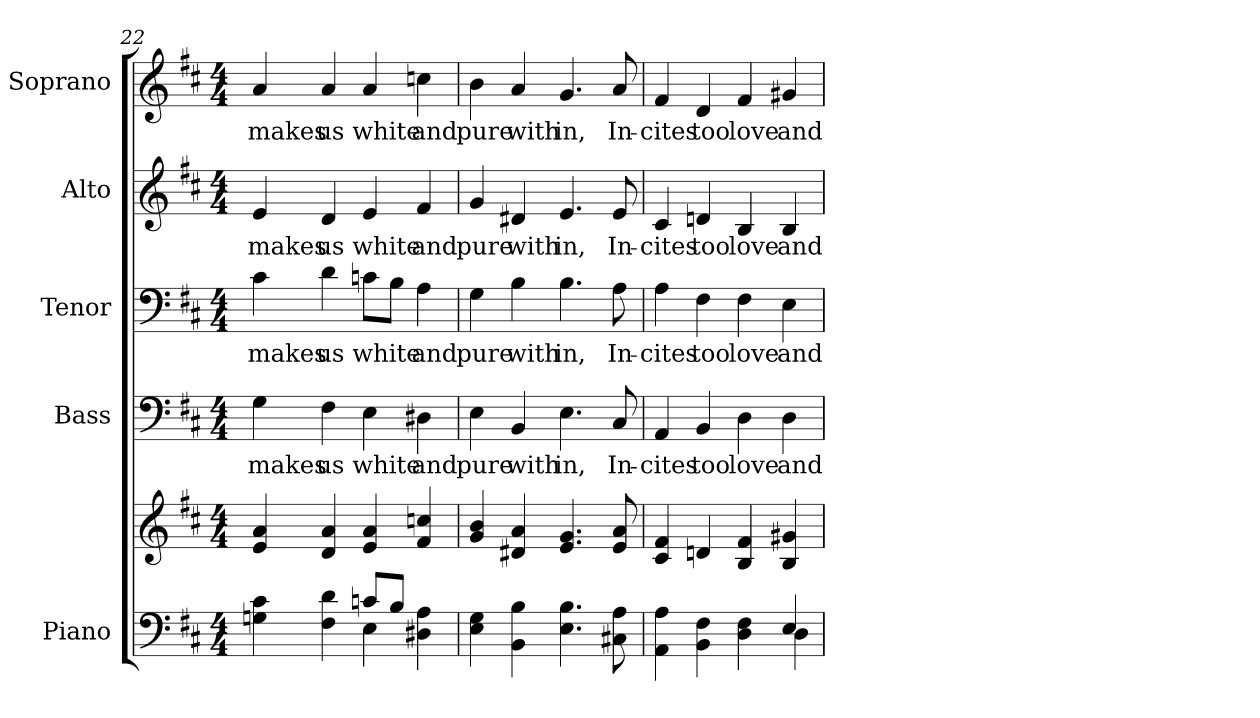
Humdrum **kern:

**kern	**kern	**kern	**text	**kern	**text	**kern	**text	**kern	**text
*part5	*part5	*part4	*part4	*part3	*part3	*part2	*part2	*part1	*part1
*staff6	*staff5	*staff4	*staff4	*staff3	*staff3	*staff2	*staff2	*staff1	*staff1
*I"Piano	*	*I"Bass	*	*I"Tenor	*	*I"Alto	*	*I"Soprano	*
*I'Pno.	*	*I'B.	*	*I'T.	*	*I'A.	*	*I'S.	*
!!LO:PB:g=z
*clefF4	*clefG2	*clefF4	*	*clefF4	*	*clefG2	*	*clefG2	*
*k[f#c#]	*k[f#c#]	*k[f#c#]	*	*k[f#c#]	*	*k[f#c#]	*	*k[f#c#]	*
*D:	*D:	*D:	*	*D:	*	*D:	*	*D:	*
*M4/4	*M4/4	*M4/4	*	*M4/4	*	*M4/4	*	*M4/4	*
=22	=22	=22	=22	=22	=22	=22	=22	=22	=22
*^	*	*	*	*	*	*	*	*	*
!	!	!	!	!LO:LY:b:color=#000000	!	!	!	!	!	!
!	!	!	!	!	!	!LO:LY:b:color=#000000	!	!	!	!
!	!	!	!	!	!	!	!	!LO:LY:b:color=#000000	!	!
!	!	!	!	!	!	!	!	!	!	!LO:LY:b:color=#000000
4Gni\ 4c#i	2ryy	4ei/ 4ai	4Gi\	makes	4c#i\	makes	4ei/	makes	4ai/	makes
!	!	!	!	!LO:LY:b:color=#000000	!	!	!	!	!	!
!	!	!	!	!	!	!LO:LY:b:color=#000000	!	!	!	!
!	!	!	!	!	!	!	!	!LO:LY:b:color=#000000	!	!
!	!	!	!	!	!	!	!	!	!	!LO:LY:b:color=#000000
4F#i\ 4di	.	4di/ 4ai	4F#i\	us	4di\	us	4di/	us	4ai/	us
!	!	!	!	!LO:LY:b:color=#000000	!	!	!	!	!	!
!	!	!	!	!	!	!LO:LY:b:color=#000000	!	!	!	!
!	!	!	!	!	!	!	!	!LO:LY:b:color=#000000	!	!
!	!	!	!	!	!	!	!	!	!	!LO:LY:b:color=#000000
8cni/L	4Ei\	4ei/ 4ai	4Ei\	white	8cni\L	white	4ei/	white	4ai/	white
8Bi/J	.	.	.	.	8Bi\J	.	.	.	.	.
!	!	!	!	!LO:LY:b:color=#000000	!	!	!	!	!	!
!	!	!	!	!	!	!LO:LY:b:color=#000000	!	!	!	!
!	!	!	!	!	!	!	!	!LO:LY:b:color=#000000	!	!
!	!	!	!	!	!	!	!	!	!	!LO:LY:b:color=#000000
4D#Xi\ 4Ai	4ryy	4f#i/ 4ccni	4D#Xi\	and	4Ai\	and	4f#i/	and	4ccni\	and
*v	*v	*	*	*	*	*	*	*	*	*
=23	=23	=23	=23	=23	=23	=23	=23	=23	=23
*^	*	*	*	*	*	*	*	*	*
!	!	!	!	!LO:LY:b:color=#000000	!	!	!	!	!	!
*v	*v	*	*	*	*	*	*	*	*	*
*^	*	*	*	*	*	*	*	*	*
!	!	!	!	!	!	!LO:LY:b:color=#000000	!	!	!	!
*v	*v	*	*	*	*	*	*	*	*	*
*^	*	*	*	*	*	*	*	*	*
!	!	!	!	!	!	!	!	!LO:LY:b:color=#000000	!	!
*v	*v	*	*	*	*	*	*	*	*	*
*^	*	*	*	*	*	*	*	*	*
!	!	!	!	!	!	!	!	!	!	!LO:LY:b:color=#000000
*v	*v	*	*	*	*	*	*	*	*	*
4Ei\ 4Gi	4gi/ 4bi	4Ei\	pure	4Gi\	pure	4gi/	pure	4bi\	pure
!	!	!	!LO:LY:b:color=#000000	!	!	!	!	!	!
!	!	!	!	!	!LO:LY:b:color=#000000	!	!	!	!
!	!	!	!	!	!	!	!LO:LY:b:color=#000000	!	!
!	!	!	!	!	!	!	!	!	!LO:LY:b:color=#000000
4BBi\ 4Bi	4d#Xi/ 4ai	4BBi/	with	4Bi\	with	4d#Xi/	with	4ai/	with
!	!	!	!LO:LY:b:color=#000000	!	!	!	!	!	!
!	!	!	!	!	!LO:LY:b:color=#000000	!	!	!	!
!	!	!	!	!	!	!	!LO:LY:b:color=#000000	!	!
!	!	!	!	!	!	!	!	!	!LO:LY:b:color=#000000
4.Ei\ 4.Bi	4.ei/ 4.gi	4.Ei\	in,	4.Bi\	in,	4.ei/	in,	4.gi/	in,
!	!	!	!LO:LY:b:color=#000000	!	!	!	!	!	!
!	!	!	!	!	!LO:LY:b:color=#000000	!	!	!	!
!	!	!	!	!	!	!	!LO:LY:b:color=#000000	!	!
!	!	!	!	!	!	!	!	!	!LO:LY:b:color=#000000
8C#Xi\ 8Ai	8ei/ 8ai	8C#i/	In-	8Ai\	In-	8ei/	In-	8ai/	In-
!!LO:PB:g=z
=24	=24	=24	=24	=24	=24	=24	=24	=24	=24
*^	*	*	*	*	*	*	*	*	*
!	!	!	!	!LO:LY:b:color=#000000	!	!	!	!	!	!
!	!	!	!	!	!	!LO:LY:b:color=#000000	!	!	!	!
!	!	!	!	!	!	!	!	!LO:LY:b:color=#000000	!	!
!	!	!	!	!	!	!	!	!	!	!LO:LY:b:color=#000000
4AAi\ 4Ai	2ryy	4c#i/ 4f#i	4AAi/	-cites	4Ai\	-cites	4c#i/	-cites	4f#i/	-cites
!	!	!	!	!LO:LY:b:color=#000000	!	!	!	!	!	!
!	!	!	!	!	!	!LO:LY:b:color=#000000	!	!	!	!
!	!	!	!	!	!	!	!	!LO:LY:b:color=#000000	!	!
!	!	!	!	!	!	!	!	!	!	!LO:LY:b:color=#000000
4BBi\ 4F#i	.	4dni/	4BBi/	too	4F#i\	too	4dni/	too	4di/	too
!	!	!	!	!LO:LY:b:color=#000000	!	!	!	!	!	!
!	!	!	!	!	!	!LO:LY:b:color=#000000	!	!	!	!
!	!	!	!	!	!	!	!	!LO:LY:b:color=#000000	!	!
!	!	!	!	!	!	!	!	!	!	!LO:LY:b:color=#000000
4Di\ 4F#i	4ryy	4Bi/ 4f#i	4Di\	love	4F#i\	love	4Bi/	love	4f#i/	love
!	!	!	!	!LO:LY:b:color=#000000	!	!	!	!	!	!
!	!	!	!	!	!	!LO:LY:b:color=#000000	!	!	!	!
!	!	!	!	!	!	!	!	!LO:LY:b:color=#000000	!	!
!	!	!	!	!	!	!	!	!	!	!LO:LY:b:color=#000000
4Ei/	4Di\	4Bi/ 4g#Xi	4Di\	and	4Ei\	and	4Bi/	and	4g#Xi/	and
*v	*v	*	*	*	*	*	*	*	*	*
=	=	=	=	=	=	=	=	=	=
*-	*-	*-	*-	*-	*-	*-	*-	*-	*-
